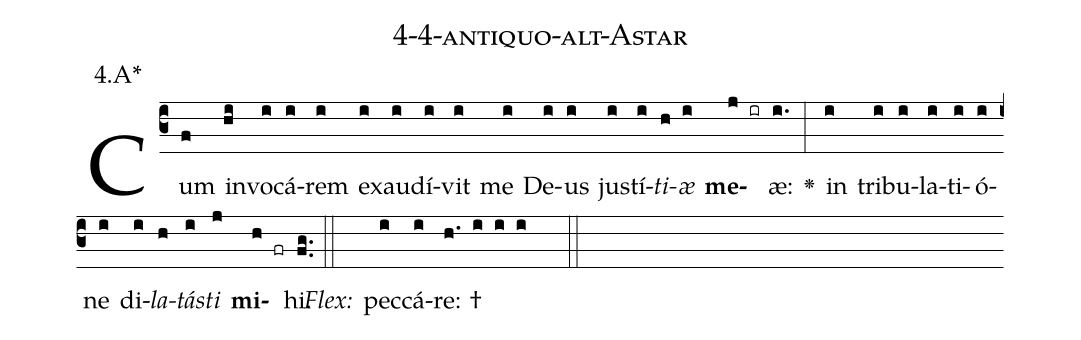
name: 4-4-antiquo-alt-Astar;
annotation: 4.A*;
%%
(c3)Cum(f) in(hi)vo(i)cá(i)rem(i) ex(i)au(i)dí(i)vit(i) me(i) De(i)us(i) jus(i)tí(i)<i>ti</i>(h)<i>æ</i>(i) <b>me</b>(j ir)æ:(i.) <v>\greheightstar</v>(:) in(i) tri(i)bu(i)la(i)ti(i)ó(i)ne(i) di(i)<i>la</i>(h)<i>tás</i>(i)<i>ti</i>(j) <b>mi</b>(h fr)hi.(fg..) (::)
<i>Flex:</i>()  pec(i)cá(i)re: †(h. i i i  ::)

%E(i) u(h) o(i) u(j) a(h) e.(fg..) (::)
